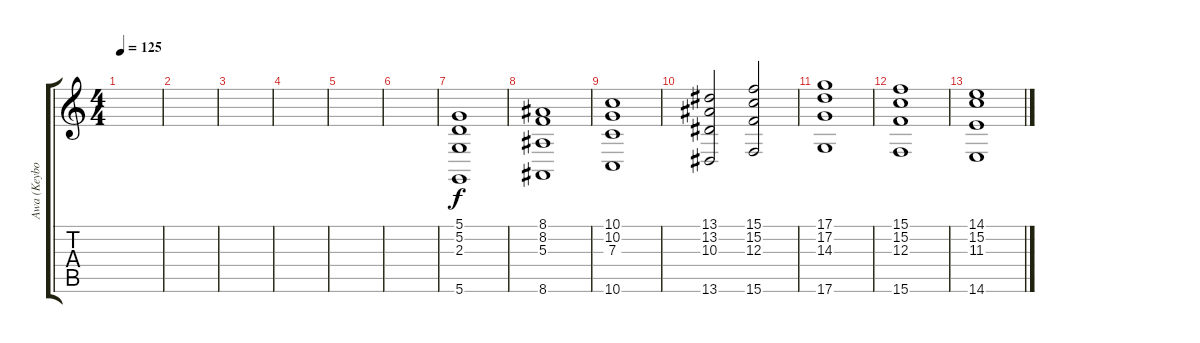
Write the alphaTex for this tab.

\track ("Awa (Keybords 2)" "Awa (Keybo") {instrument stringensemble2}
\staff {score tabs}
\tuning (D4 A3 F3 C3 G2 D2) {hide}
\ts (4 4)
\tempo 125
\clef g2
\ks c
|
|
|
|
|
|
(5.1 5.2 2.3 5.6).1{volume 10} |
(8.1 8.2 5.3 8.6).1 |
(10.1 10.2 7.3 10.6).1 |
(13.1 13.2 10.3 13.6).2 (15.1 15.2 12.3 15.6).2 |
(17.1 17.2 14.3 17.6).1 |
(15.1 15.2 12.3 15.6).1 |
(14.1 15.2 11.3 14.6).1
